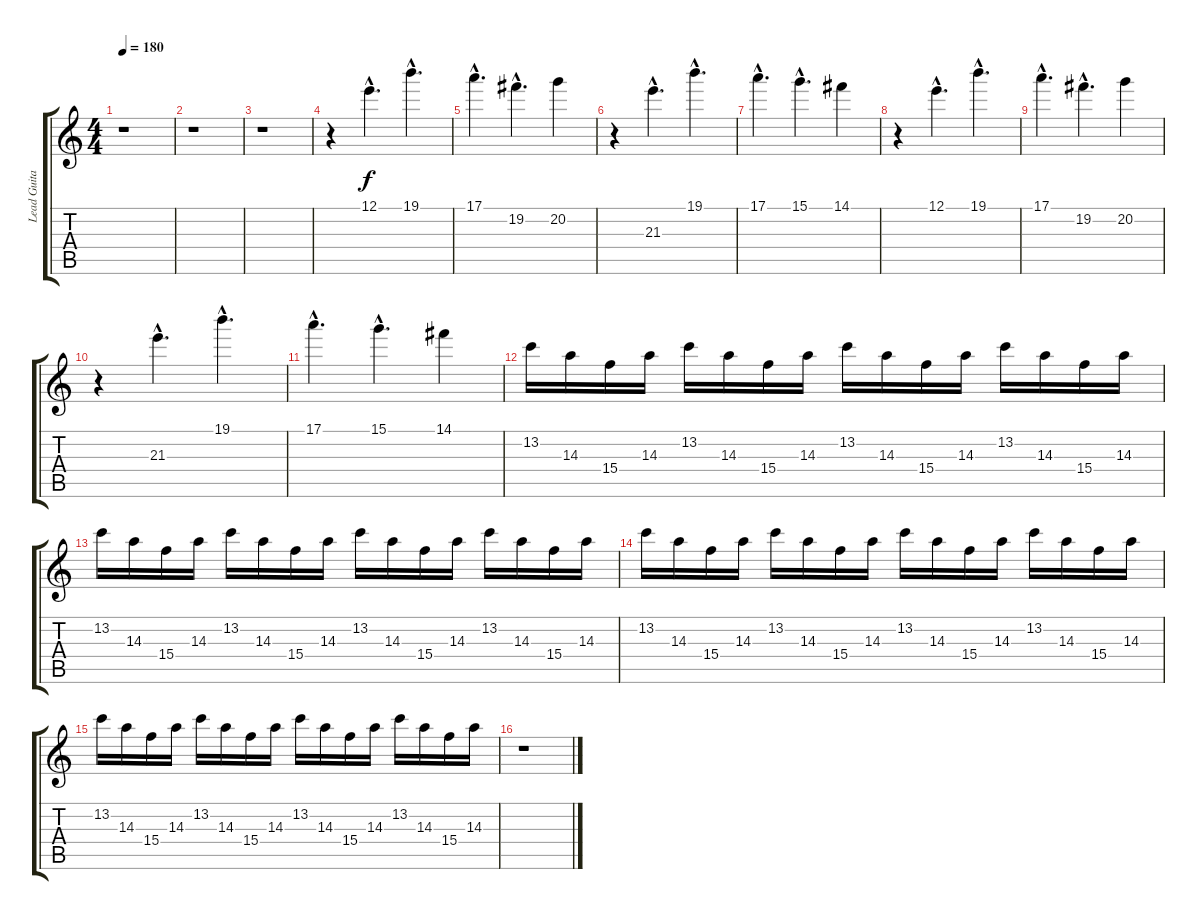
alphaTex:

\track ("Lead Guitar" "Lead Guita") {instrument overdrivenguitar}
\staff {score tabs}
\tuning (E4 B3 G3 D3 A2 E2) {hide}
\ts (4 4)
\tempo 180
\clef g2
\ks c
r.1{dy f} |
r.1 |
r.1 |
r.4 12.1{hac}.4{d} 19.1{hac}.4{d} |
17.1{hac}.4{d} 19.2{hac}.4{d} 20.2.4 |
r.4 21.3{hac}.4{d} 19.1{hac}.4{d} |
17.1{hac}.4{d} 15.1{hac}.4{d} 14.1.4 |
r.4 12.1{hac}.4{d} 19.1{hac}.4{d} |
17.1{hac}.4{d} 19.2{hac}.4{d} 20.2.4 |
r.4 21.3{hac}.4{d} 19.1{hac}.4{d} |
17.1{hac}.4{d} 15.1{hac}.4{d} 14.1.4 |
13.2.16 14.3.16 15.4.16 14.3.16 13.2.16 14.3.16 15.4.16 14.3.16 13.2.16 14.3.16 15.4.16 14.3.16 13.2.16 14.3.16 15.4.16 14.3.16 |
13.2.16 14.3.16 15.4.16 14.3.16 13.2.16 14.3.16 15.4.16 14.3.16 13.2.16 14.3.16 15.4.16 14.3.16 13.2.16 14.3.16 15.4.16 14.3.16 |
13.2.16 14.3.16 15.4.16 14.3.16 13.2.16 14.3.16 15.4.16 14.3.16 13.2.16 14.3.16 15.4.16 14.3.16 13.2.16 14.3.16 15.4.16 14.3.16 |
13.2.16 14.3.16 15.4.16 14.3.16 13.2.16 14.3.16 15.4.16 14.3.16 13.2.16 14.3.16 15.4.16 14.3.16 13.2.16 14.3.16 15.4.16 14.3.16 |
r.1
